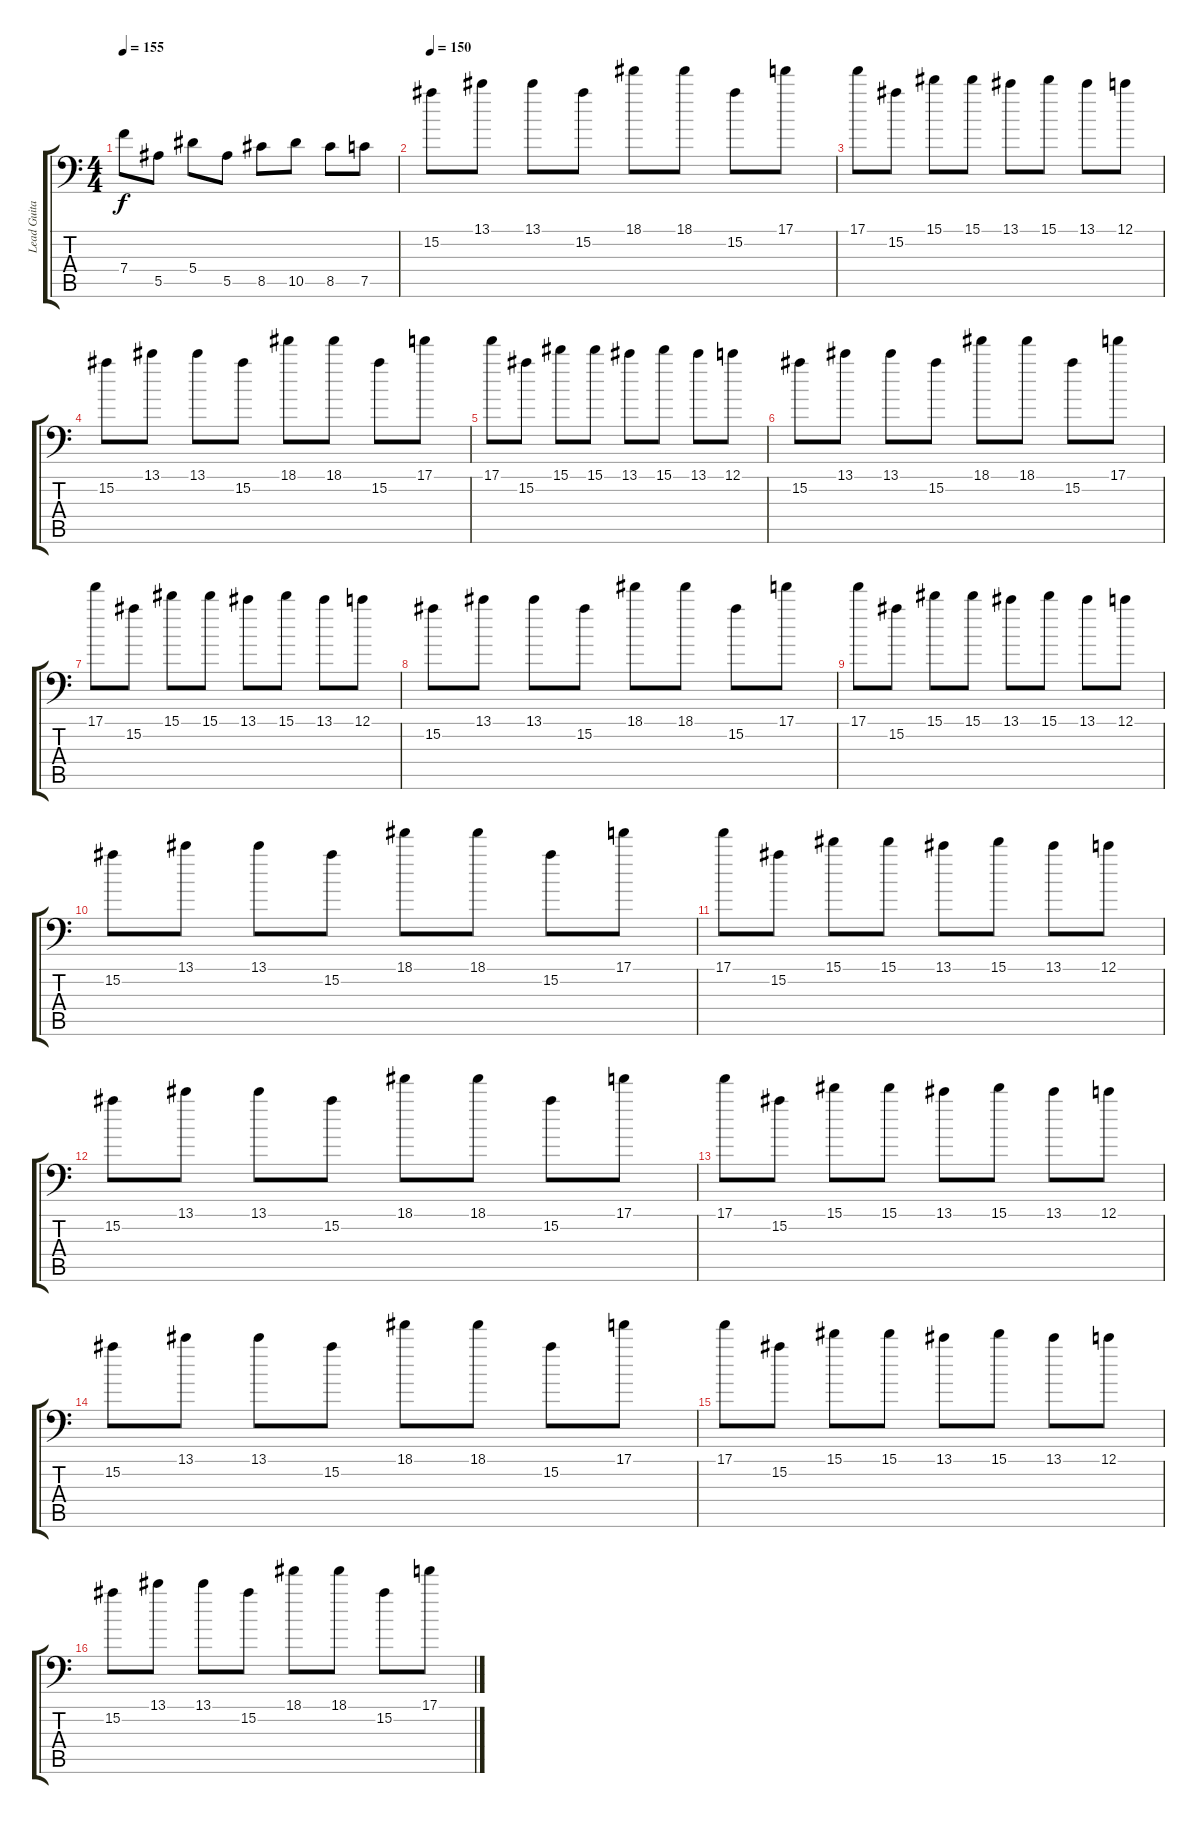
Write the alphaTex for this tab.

\track ("Lead Guitar" "Lead Guita") {instrument distortionguitar}
\staff {score tabs}
\tuning (C4 G3 Eb3 Bb2 F2 Bb1) {hide}
\ts (4 4)
\tempo 155
\clef f4
\ks c
7.4.8{dy f} 5.5.8 5.4.8 5.5.8 8.5.8 10.5.8 8.5.8 7.5.8 |
\tempo 150
15.2.8 13.1.8 13.1.8 15.2.8 18.1.8 18.1.8 15.2.8 17.1.8 |
17.1.8 15.2.8 15.1.8 15.1.8 13.1.8 15.1.8 13.1.8 12.1.8 |
15.2.8 13.1.8 13.1.8 15.2.8 18.1.8 18.1.8 15.2.8 17.1.8 |
17.1.8 15.2.8 15.1.8 15.1.8 13.1.8 15.1.8 13.1.8 12.1.8 |
15.2.8 13.1.8 13.1.8 15.2.8 18.1.8 18.1.8 15.2.8 17.1.8 |
17.1.8 15.2.8 15.1.8 15.1.8 13.1.8 15.1.8 13.1.8 12.1.8 |
15.2.8 13.1.8 13.1.8 15.2.8 18.1.8 18.1.8 15.2.8 17.1.8 |
17.1.8 15.2.8 15.1.8 15.1.8 13.1.8 15.1.8 13.1.8 12.1.8 |
15.2.8 13.1.8 13.1.8 15.2.8 18.1.8 18.1.8 15.2.8 17.1.8 |
17.1.8 15.2.8 15.1.8 15.1.8 13.1.8 15.1.8 13.1.8 12.1.8 |
15.2.8 13.1.8 13.1.8 15.2.8 18.1.8 18.1.8 15.2.8 17.1.8 |
17.1.8 15.2.8 15.1.8 15.1.8 13.1.8 15.1.8 13.1.8 12.1.8 |
15.2.8 13.1.8 13.1.8 15.2.8 18.1.8 18.1.8 15.2.8 17.1.8 |
17.1.8 15.2.8 15.1.8 15.1.8 13.1.8 15.1.8 13.1.8 12.1.8 |
15.2.8 13.1.8 13.1.8 15.2.8 18.1.8 18.1.8 15.2.8 17.1.8
